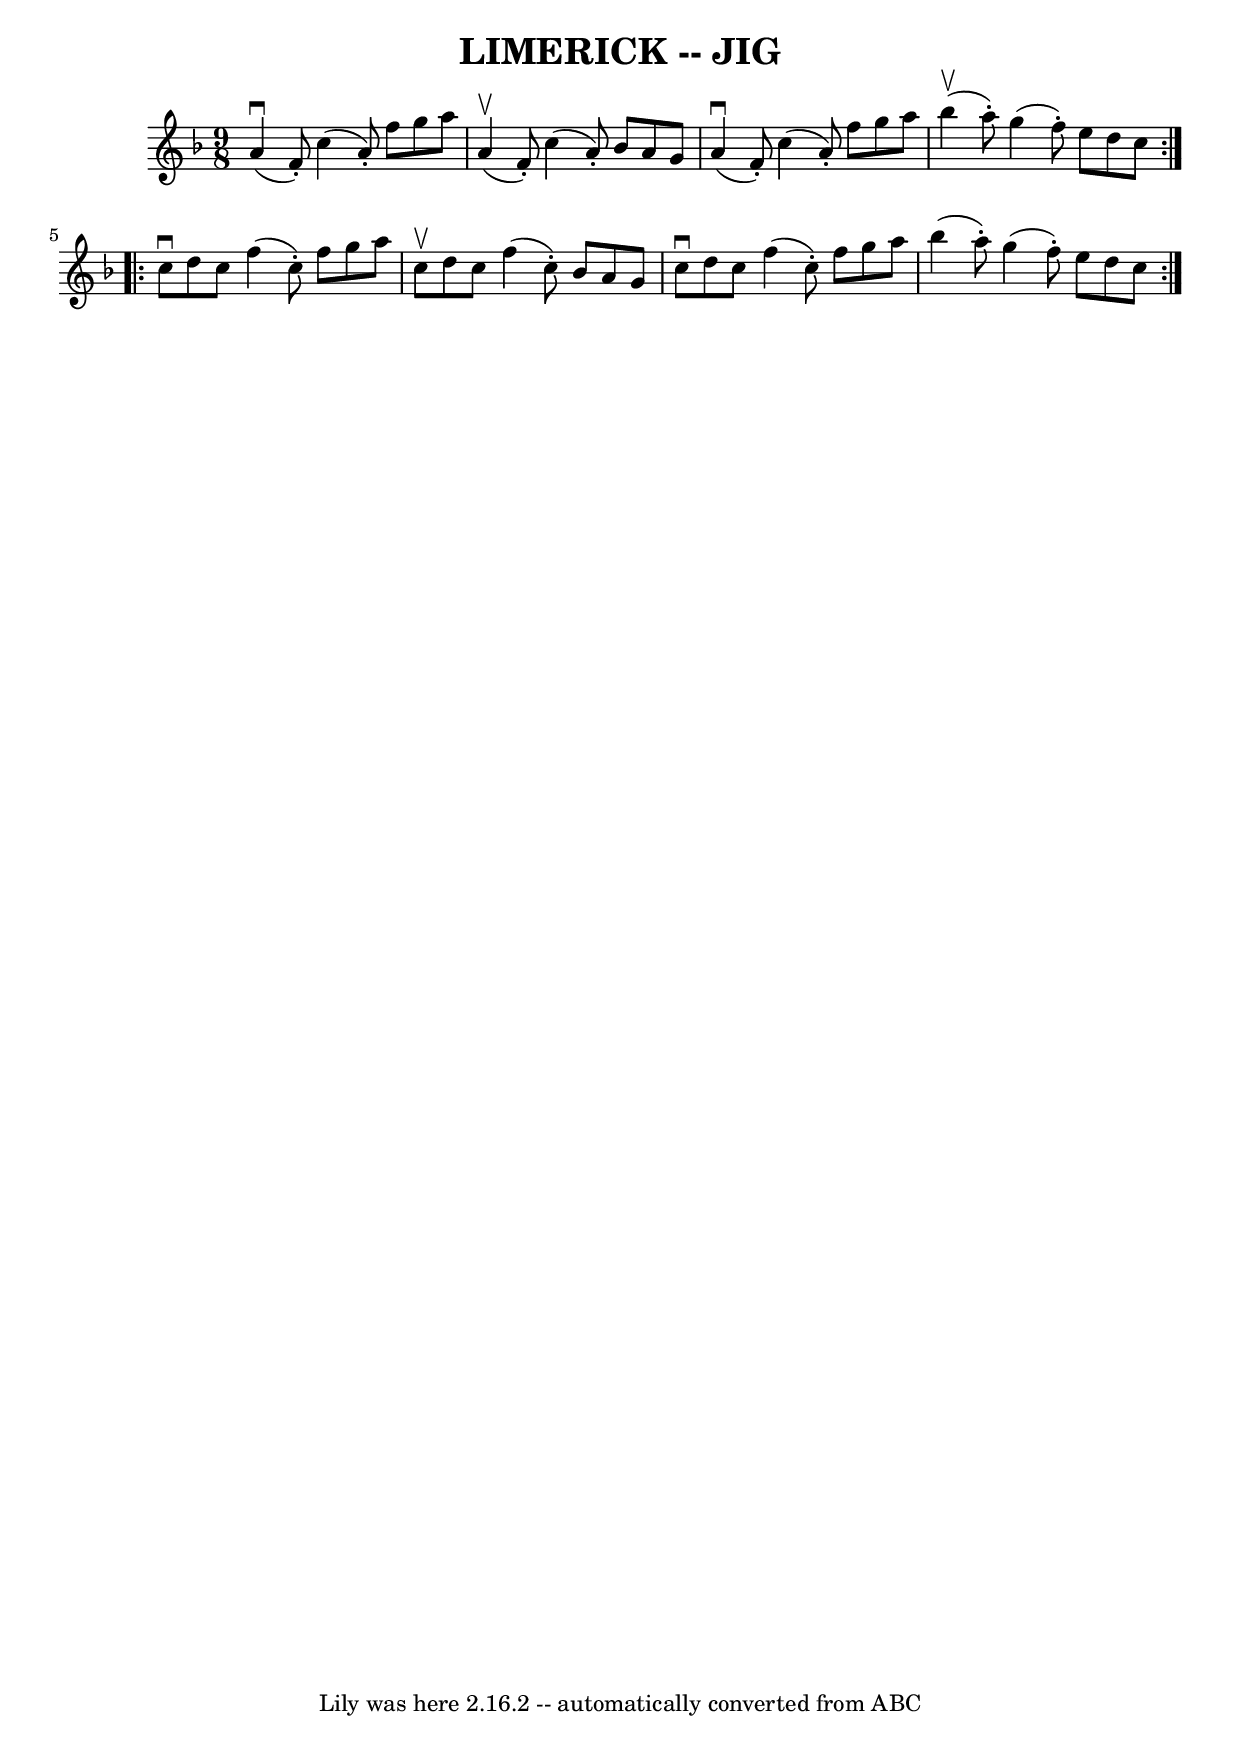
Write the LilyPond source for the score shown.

\version "2.16.2"
\include "Mammoth.ily"
\header {
  %% book = "Ryan's Mammoth Collection of Fiddle Tunes"
  crossRefNumber = "1"
  footnotes = ""
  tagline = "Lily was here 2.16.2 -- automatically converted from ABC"
  title = "LIMERICK -- JIG"

}
voicedefault =  {



  \repeat volta 2 {

    \time 9/8 
    \key f \major
    a'4 (^\downbow f'8 -.) c''4 (a'8 -.)   
    f''8 g''8 a''8    |
    a'4 (^\upbow f'8 -.) c''4 (a'8 -. -) bes'8 a'8 g'8        |
    a'4 (^\downbow f'8 -.) c''4 
    (a'8 -.) f''8 g''8 a''8    |
    bes''4 (^\upbow a''8 -. -) g''4 (f''8 -.) e''8 d''8 c''8    
  }     
  \repeat volta 2 {
    
    c''8^\downbow d''8 c''8 f''4 (c''8 -.) f''8 g''8 a''8    
    |
    c''8^\upbow d''8 c''8 f''4 (c''8 -.) bes'8 a'8    
    g'8        |
    c''8^\downbow d''8 c''8 f''4 (c''8 -.)   
    f''8 g''8 a''8    |
    bes''4 (a''8 -.) g''4 (f''8 -.)  
    e''8 d''8 c''8    
  }   

}

\score{
  <<

    \context Staff="default"
    {
      \voicedefault 
      
    }

  >>
  \layout {
    
  }
  \midi {
  }

}
